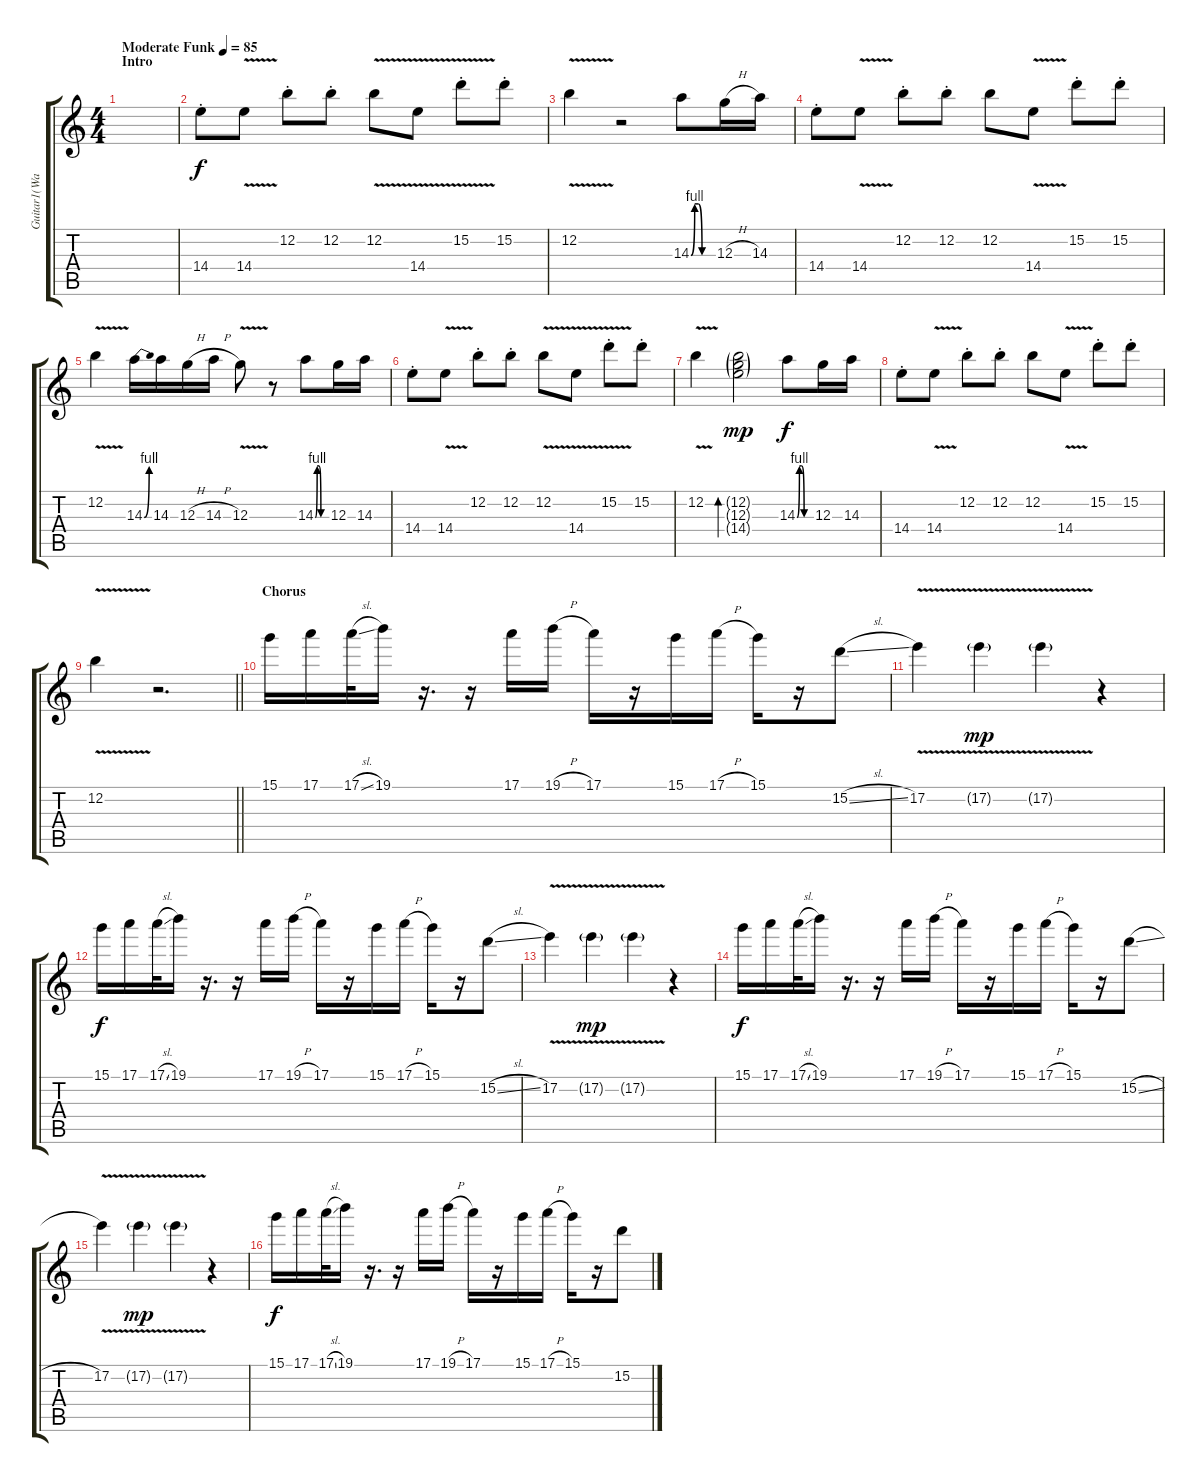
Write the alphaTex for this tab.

\track ("Guitar1(WahWah)" "Guitar1(Wa") {instrument distortionguitar}
\staff {score tabs}
\tuning (E4 B3 G3 D3 A2 E2) {hide}
\ts (4 4)
\section ("" "Intro")
\tempo (85 "Moderate Funk")
\clef g2
\ks c
|
14.4{st}.8 14.4{v}.8 12.2{st}.8 12.2{st}.8 12.2{v}.8 14.4{v}.8 15.2{v st}.8 15.2{st}.8 |
12.2{v}.4 r.2 14.3{be (custom 0 0 10 4 20 4 30 0 60 0)}.8 12.3{h}.16 14.3.16 |
14.4{st}.8 14.4{v}.8 12.2{st}.8 12.2{st}.8 12.2.8 14.4{v}.8 15.2{st}.8 15.2{st}.8 |
12.2{v}.4 14.3{be (bend 0 0 60 4)}.16 14.3.16 12.3{h}.16 14.3{h}.16 12.3{v}.8 r.8 14.3{be (custom 0 0 10 4 20 4 30 0 60 0)}.8 12.3.16 14.3.16 |
14.4{st}.8 14.4{v}.8 12.2{st}.8 12.2{st}.8 12.2{v}.8 14.4{v}.8 15.2{v st}.8 15.2{st}.8 |
12.2{v}.4 (12.2{g} 12.3{g} 14.4{g}).2{bd 240 dy mp} 14.3{be (custom 0 0 10 4 20 4 30 0 60 0)}.8{dy f} 12.3.16 14.3.16 |
14.4{st}.8 14.4{v}.8 12.2{st}.8 12.2{st}.8 12.2.8 14.4{v}.8 15.2{st}.8 15.2{st}.8 |
\barLineRight lightlight
12.2{v}.4 r.2{d} |
\section ("" "Chorus")
15.1.16 17.1.16 17.1{sl}.32 19.1.16 r.16{d} r.16 17.1.16 19.1{h}.16 17.1.16 r.16 15.1.16 17.1{h}.16 15.1.16 r.16 15.2{sl}.8 |
17.2{v}.4 17.2{v g}.4{dy mp} 17.2{v g}.4 r.4 |
15.1.16{dy f} 17.1.16 17.1{sl}.32 19.1.16 r.16{d} r.16 17.1.16 19.1{h}.16 17.1.16 r.16 15.1.16 17.1{h}.16 15.1.16 r.16 15.2{sl}.8 |
17.2{v}.4 17.2{v g}.4{dy mp} 17.2{v g}.4 r.4 |
15.1.16{dy f} 17.1.16 17.1{sl}.32 19.1.16 r.16{d} r.16 17.1.16 19.1{h}.16 17.1.16 r.16 15.1.16 17.1{h}.16 15.1.16 r.16 15.2{sl}.8 |
17.2{v}.4 17.2{v g}.4{dy mp} 17.2{v g}.4 r.4 |
15.1.16{dy f} 17.1.16 17.1{sl}.32 19.1.16 r.16{d} r.16 17.1.16 19.1{h}.16 17.1.16 r.16 15.1.16 17.1{h}.16 15.1.16 r.16 15.2{sl}.8
